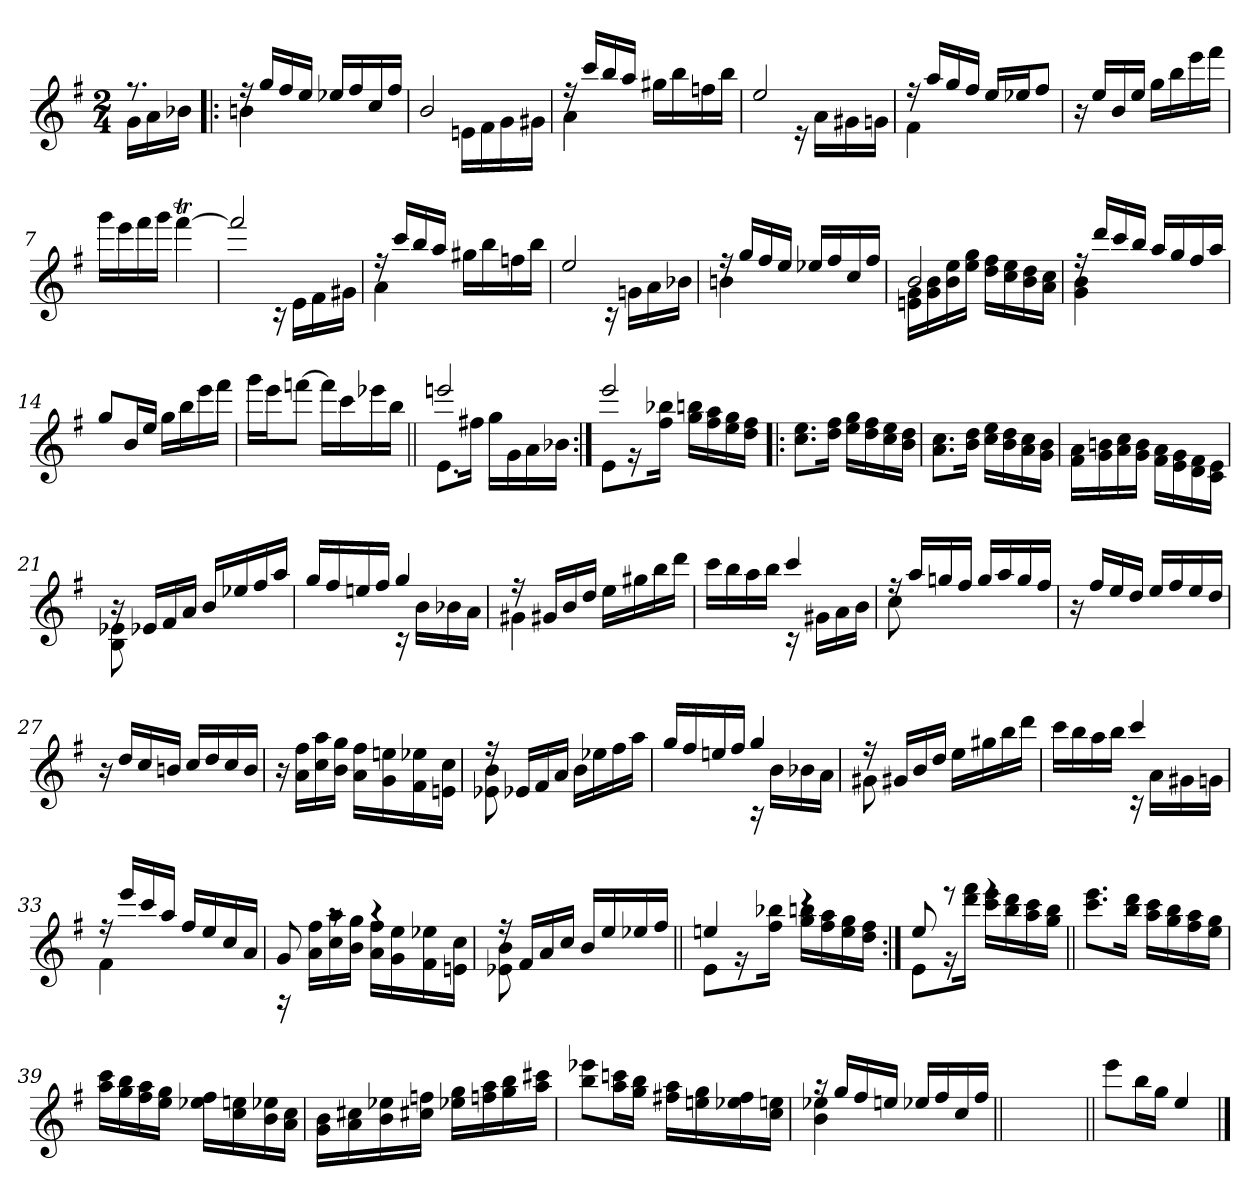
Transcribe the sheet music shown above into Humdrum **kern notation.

**kern
*part1
*staff1
*clefG2
*k[f#]
*e:
*M2/4
=
*^
8.r	16g!\LL
.	16a!\
.	16b-X!\JJ
=1!|:	=1!|:
16ree	4bn!\
16gg/LL	.
16ff#/	.
16ee/JJ	.
16ee-X/LL	4ryy
16ff#/	.
16cc/	.
16ff#/JJ	.
=2	=2
2b/	4ryy
.	16en!\LL
.	16f#!\
.	16g!\
.	16g#X!\JJ
=3	=3
16ree	4a!\
16ccc/LL	.
16bb/	.
16aa/JJ	.
16gg#X\LL	4ryy
16bb\	.
16ffn\	.
16bb\JJ	.
=4	=4
2ee/	4ryy
.	16rd
.	16a!\LL
.	16g#X!\
.	16gn!\JJ
!!LO:LB:g=z	!!
=5	=5
16ree	4f#!\
16aa/LL	.
16gg/	.
16ff#/JJ	.
16ee/LL	4ryy
16ee-X/J	.
8ff#/J	.
*v	*v
=6
16r
16ee/LL
16b/
16ee/JJ
16gg\LL
16bb\
16eee\
16fff#\JJ
=7
16ggg\LL
16eee\
16fff#\
16ggg\JJ
[4fff#t\
=8
*^
2fff#TTT/]	4ryy
.	16rB
.	16e!\LL
.	16f#!\
.	16g#X!\JJ
!!LO:LB:g=z	!!
=9	=9
16ree	4a!\
16ccc/LL	.
16bb/	.
16aa/JJ	.
16gg#X\LL	4ryy
16bb\	.
16ffn\	.
16bb\JJ	.
=10	=10
2ee/	4ryy
.	16rc
.	16gn!\LL
.	16a!\
.	16b-X!\JJ
=11	=11
16ree	4bn!\
16gg/LL	.
16ff#/	.
16ee/JJ	.
16ee-X/LL	4ryy
16ff#/	.
16cc/	.
16ff#/JJ	.
=12	=12
2b/	16en!\ 16g!\LL
.	16g!\ 16b!\
.	16b!\ 16ee!\
.	16ee!\ 16gg!\JJ
.	16dd!\ 16ff#!\LL
.	16cc!\ 16ee!\
.	16b!\ 16dd!\
.	16a!\ 16cc!\JJ
!!LO:LB:g=z	!!
=13	=13
16ree	4g!\ 4b!\
16ddd/LL	.
16ccc/	.
16bb/JJ	.
16aa/LL	4ryy
16gg/	.
16ff#/	.
16aa/JJ	.
*v	*v
=14
8gg/L
16b/L
16ee/JJ
16gg\LL
16bb\
16eee\
16fff#\JJ
=15
16ggg\LL
16eee\J
[8fffn\J
16fff\LL]
16ccc\
16eee-X\
16bb\JJ
=16||
*^
2eeen/	8.e!\L
.	16ff#X!\Jk
.	16gg!\LL
.	16g!\
.	16a!\
.	16b-X!\JJ
!!LO:LB:g=z	!!
=17:|!	=17:|!
2eee/	8e!\L
.	16r
.	16ff#!\ 16bb-X!\Jk
.	16gg!\ 16bbn!\LL
.	16ff#!\ 16aa!\
.	16ee!\ 16gg!\
.	16dd!\ 16ff#!\JJ
*v	*v
=18!|:
8.cc!\ 8.ee!\L
16dd!\ 16ff#!\Jk
16ee!\ 16gg!\LL
16dd!\ 16ff#!\
16cc!\ 16ee!\
16b!\ 16dd!\JJ
=19
8.a!\ 8.cc!\L
16b!\ 16dd!\Jk
16cc!\ 16ee!\LL
16b!\ 16dd!\
16a!\ 16cc!\
16g!\ 16b!\JJ
=20
16f#!\ 16a!\LL
16g!\ 16bn!\
16a!\ 16cc!\
16g!\ 16b!\JJ
16f#!\ 16a!\LL
16e!\ 16g!\
16d!\ 16f#!\
16c!\ 16e!\JJ
!!LO:LB:g=z
=21
*^
16ra	8B!\ 8e-X!\
16e-X/LL	.
16f#/	4.ryy
16a/JJ	.
16b/LL	.
16ee-X/	.
16ff#/	.
16aa/JJ	.
=22	=22
16gg/LL	4ryy
16ff#/	.
16een/	.
16ff#/JJ	.
4gg/	16rc
.	16b!\LL
.	16b-X!\
.	16a!\JJ
=23	=23
16r	4g#X!\
16g#X/LL	.
16b/	.
16dd/JJ	.
16ee\LL	4ryy
16gg#X\	.
16bb\	.
16ddd\JJ	.
=24	=24
16ccc\LL	4ryy
16bb\	.
16aa\	.
16bb\JJ	.
4ccc/	16rB
.	16g#X!\LL
.	16a!\
.	16b!\JJ
!!LO:LB:g=z	!!
=25	=25
16ree	8cc!\
16aa/LL	.
16ggn/	8ryy
16ff#/JJ	.
16gg/LL	4ryy
16aa/	.
16gg/	.
16ff#/JJ	.
*v	*v
=26
16r
16ff#/LL
16ee/
16dd/JJ
16ee/LL
16ff#/
16ee/
16dd/JJ
=27
16r
16dd/LL
16cc/
16bn/JJ
16cc/LL
16dd/
16cc/
16b/JJ
=28
16r
16a!\ 16ff#!\LL
16cc!\ 16aa!\
16b!\ 16gg!\JJ
16a!\ 16ff#!\LL
16g!\ 16een!\
16f#!\ 16ee-X!\
16en!\ 16cc!\JJ
!!LO:LB:g=z
=29
*^
16ree	8e-X!\ 8b!\
16e-X/LL	.
16f#/	4.ryy
16a/JJ	.
16b\LL	.
16ee-X\	.
16ff#\	.
16aa\JJ	.
=30	=30
16gg/LL	4ryy
16ff#/	.
16een/	.
16ff#/JJ	.
4gg/	16rG
.	16b!\LL
.	16b-X!\
.	16a!\JJ
=31	=31
16r	8g#X!\
16g#X/LL	.
16b/	8ryy
16dd/JJ	.
16ee\LL	4ryy
16gg#X\	.
16bb\	.
16ddd\JJ	.
=32	=32
16ccc\LL	4ryy
16bb\	.
16aa\	.
16bb\JJ	.
4ccc/	16rB
.	16a!\LL
.	16g#X!\
.	16gn!\JJ
!!LO:PB:g=z	!!
=33	=33
16ree	4f#!\
16eee/LL	.
16ccc/	.
16aa/JJ	.
16ff#/LL	4ryy
16ee/	.
16cc/	.
16a/JJ	.
=34	=34
8g/	16rE
.	16a!\ 16ff#!\LL
8raa	16cc!\ 16aa!\
.	16b!\ 16gg!\JJ
4rgg	16a!\ 16ff#!\LL
.	16g!\ 16ee!\
.	16f#!\ 16ee-X!\
.	16en!\ 16cc!\JJ
=35	=35
16ree	8e-X!\ 8b!\
16f#/LL	.
16a/	4.ryy
16cc/JJ	.
16b/LL	.
16ee/	.
16ee-X/	.
16ff#/JJ	.
=36||	=36||
4een/	8e!\L
.	16r
.	16ff#!\ 16bb-X!\Jk
4rccc	16gg!\ 16bbn!\LL
.	16ff#!\ 16aa!\
.	16ee!\ 16gg!\
.	16dd!\ 16ff#!\JJ
!!LO:LB:g=z	!!
=37:|!	=37:|!
8ee/	8e!\L
8reee	16r
.	16ddd!\ 16fff#!\Jk
4reee	16ccc!\ 16eee!\LL
.	16bb!\ 16ddd!\
.	16aa!\ 16ccc!\
.	16gg!\ 16bb!\JJ
*v	*v
=38||
8.ccc!\ 8.eee!\L
16bb!\ 16ddd!\Jk
16aa!\ 16ccc!\LL
16gg!\ 16bb!\
16ff#!\ 16aa!\
16ee!\ 16gg!\JJ
=39
16aa!\ 16ccc!\LL
16gg!\ 16bb!\
16ff#!\ 16aa!\
16ee!\ 16gg!\JJ
16ee-X!\ 16ff#!\LL
16cc!\ 16een!\
16b!\ 16ee-X!\
16a!\ 16cc!\JJ
=40
16g!\ 16b!\LL
16a!\ 16cc#X!\
16b!\ 16ee-X!\
16cc#X!\ 16ffn!\JJ
16ee-X!\ 16gg!\LL
16ffn!\ 16aa!\
16gg!\ 16bb!\
16aa!\ 16ccc#X!\JJ
!!LO:LB:g=z
=41
8bb!\ 8eee-X!\L
16aa!\ 16cccn!\L
16gg!\ 16bb!\JJ
16ff#X!\ 16aa!\LL
16een!\ 16gg!\
16ee-X!\ 16ff#!\
16cc!\ 16een!\JJ
=42
*^
16rgg	4b\ 4ee-X\
16gg/LL	.
16ff#/	.
16ee/JJ	.
16ee-X/LL	4ryy
16ff#/	.
16cc/	.
16ff#/JJ	.
*v	*v
=42X421||
2ryy
=43||
8eee\L
16bb\L
16gg\JJ
4ee/
==
*-
